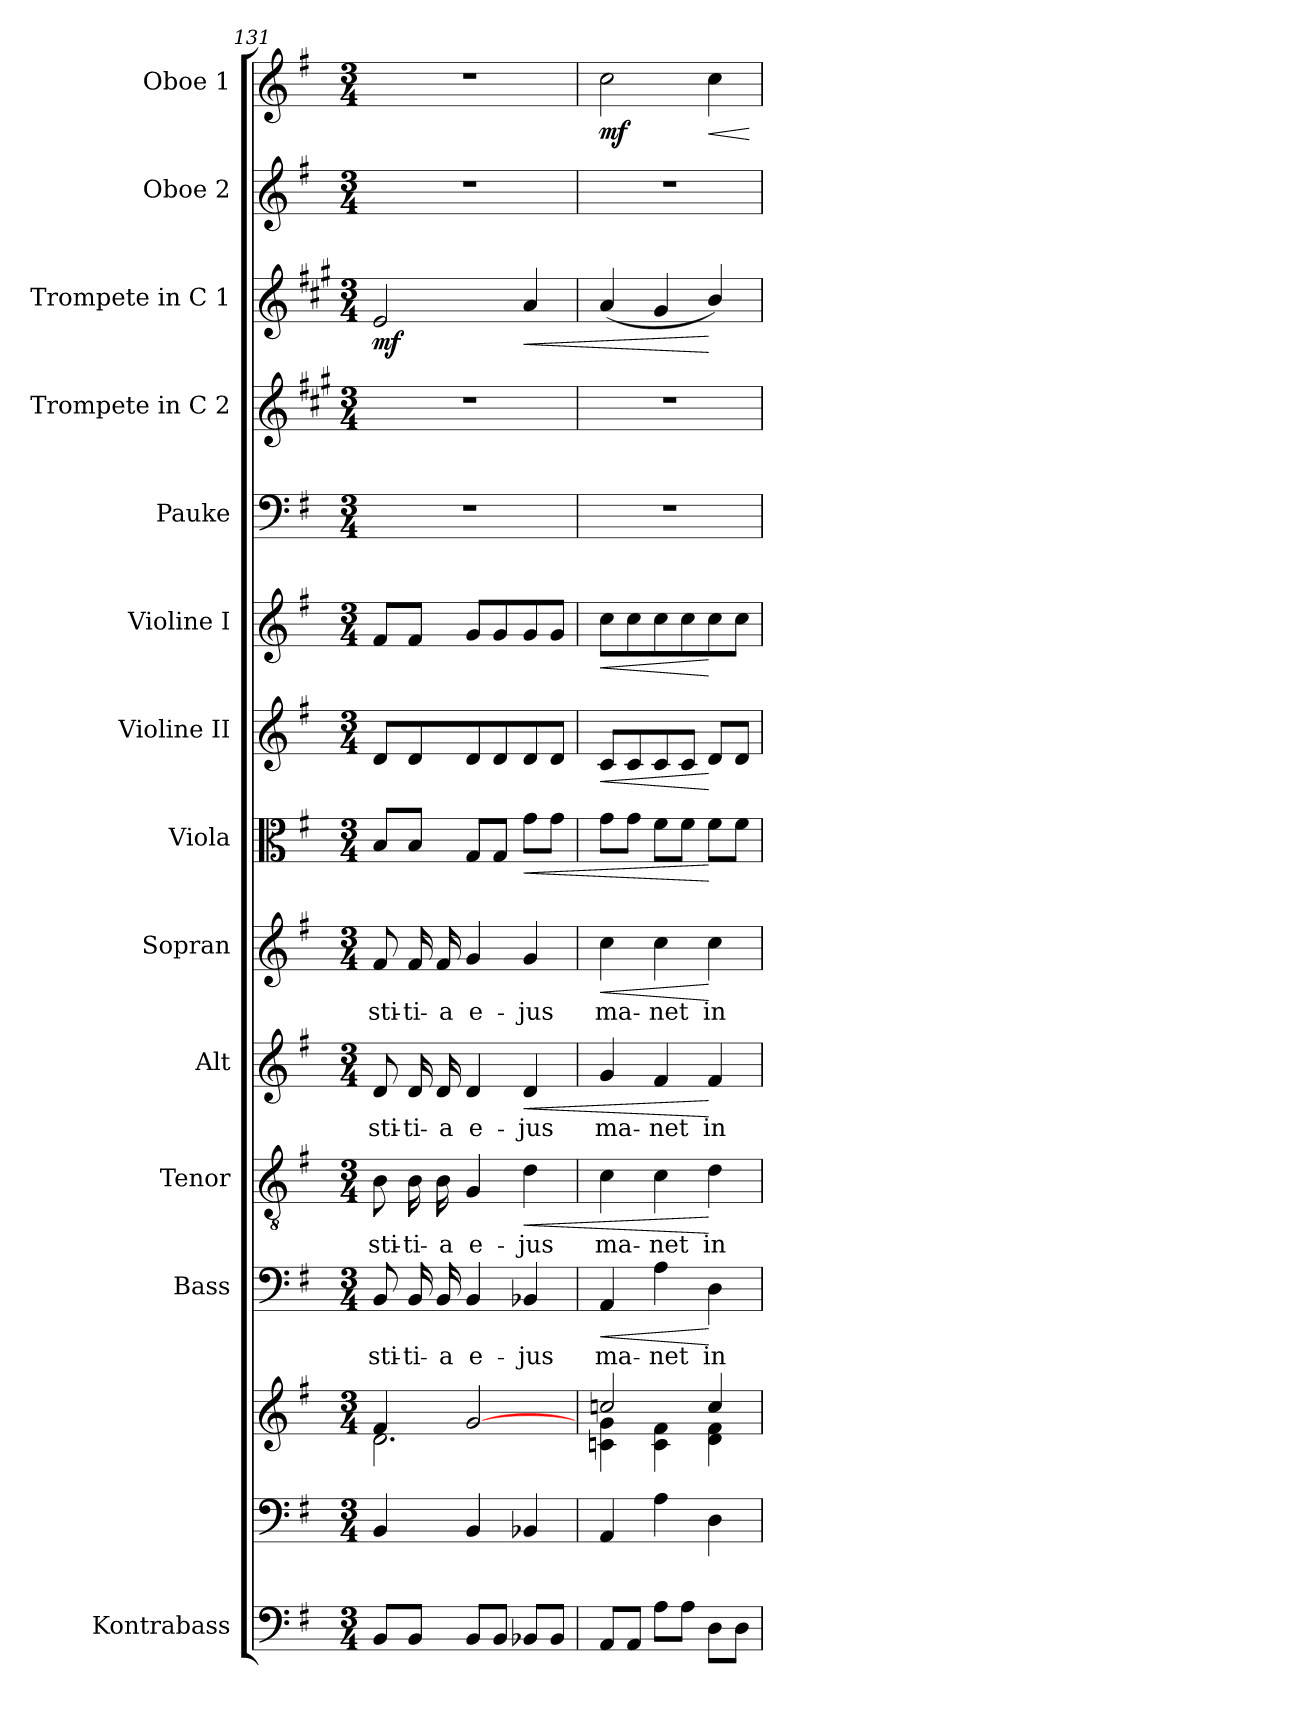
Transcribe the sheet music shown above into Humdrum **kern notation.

**kern	**kern	**kern	**kern	**text	**dynam	**kern	**text	**dynam	**kern	**text	**dynam	**kern	**text	**dynam	**kern	**dynam	**kern	**dynam	**kern	**dynam	**kern	**kern	**kern	**dynam	**kern	**kern	**dynam
*part14	*part13	*part13	*part12	*part12	*part12	*part11	*part11	*part11	*part10	*part10	*part10	*part9	*part9	*part9	*part8	*part8	*part7	*part7	*part6	*part6	*part5	*part4	*part3	*part3	*part2	*part1	*part1
*staff15	*staff14	*staff13	*staff12	*staff12	*staff12	*staff11	*staff11	*staff11	*staff10	*staff10	*staff10	*staff9	*staff9	*staff9	*staff8	*staff8	*staff7	*staff7	*staff6	*staff6	*staff5	*staff4	*staff3	*staff3	*staff2	*staff1	*staff1
*I"Kontrabass	*	*	*I"Bass	*	*	*I"Tenor	*	*	*I"Alt	*	*	*I"Sopran	*	*	*I"Viola	*	*I"Violine II	*	*I"Violine I	*	*I"Pauke	*I"Trompete in C 2	*I"Trompete in C 1	*	*I"Oboe 2	*I"Oboe 1	*
*I'Kb.	*	*	*I'B	*	*	*I'T	*	*	*I'A	*	*	*I'S	*	*	*I'Vla.	*	*I'Vl. II	*	*I'Vl. I	*	*I'Pk.	*	*	*	*I'Ob. 2	*I'Ob. 1	*
*clefF4	*clefF4	*clefG2	*clefF4	*	*	*clefGv2	*	*	*clefG2	*	*	*clefG2	*	*	*clefC3	*	*clefG2	*	*clefG2	*	*clefF4	*clefG2	*clefG2	*	*clefG2	*clefG2	*
*ITrd7c12	*	*	*	*	*	*	*	*	*	*	*	*	*	*	*	*	*	*	*	*	*	*ITrd1c2	*ITrd1c2	*	*	*	*
*k[f#]	*k[f#]	*k[f#]	*k[f#]	*	*	*k[f#]	*	*	*k[f#]	*	*	*k[f#]	*	*	*k[f#]	*	*k[f#]	*	*k[f#]	*	*k[f#]	*k[f#]	*k[f#]	*	*k[f#]	*k[f#]	*
*G:	*G:	*G:	*G:	*	*	*G:	*	*	*G:	*	*	*G:	*	*	*G:	*	*G:	*	*G:	*	*G:	*G:	*G:	*	*G:	*G:	*
*M3/4	*M3/4	*M3/4	*M3/4	*	*	*M3/4	*	*	*M3/4	*	*	*M3/4	*	*	*M3/4	*	*M3/4	*	*M3/4	*	*M3/4	*M3/4	*M3/4	*	*M3/4	*M3/4	*
=131	=131	=131	=131	=131	=131	=131	=131	=131	=131	=131	=131	=131	=131	=131	=131	=131	=131	=131	=131	=131	=131	=131	=131	=131	=131	=131	=131
*	*	*^	*	*	*	*	*	*	*	*	*	*	*	*	*	*	*	*	*	*	*	*	*	*	*	*	*
!	!	!	!	!	!LO:LY:b	!	!	!LO:LY:b	!	!	!LO:LY:b	!	!	!LO:LY:b	!	!	!	!	!	!	!	!	!	!	!LO:DY:b	!	!	!
8BBB/L	4BB/	4f#/	2.d\	8BB/	-sti-	.	8B\	-sti-	.	8d/	-sti-	.	8f#/	-sti-	.	8B/L	.	8d/L	.	8f#/L	.	2.r	2.r	2d/	mf	2.r	2.r	.
!	!	!	!	!	!LO:LY:b	!	!	!LO:LY:b	!	!	!LO:LY:b	!	!	!LO:LY:b	!	!	!	!	!	!	!	!	!	!	!	!	!	!
8BBB/J	.	.	.	16BB/	-ti-	.	16B\	-ti-	.	16d/	-ti-	.	16f#/	-ti-	.	8B/J	.	8d/	.	8f#/J	.	.	.	.	.	.	.	.
!	!	!	!	!	!LO:LY:b	!	!	!LO:LY:b	!	!	!LO:LY:b	!	!	!LO:LY:b	!	!	!	!	!	!	!	!	!	!	!	!	!	!
.	.	.	.	16BB/	-a	.	16B\	-a	.	16d/	-a	.	16f#/	-a	.	.	.	.	.	.	.	.	.	.	.	.	.	.
!	!	!	!	!	!LO:LY:b	!	!	!LO:LY:b	!	!	!LO:LY:b	!	!	!LO:LY:b	!	!	!	!	!	!	!	!	!	!	!	!	!	!
8BBB/L	4BB/	[>2g/	.	4BB/	e-	.	4G/	e-	.	4d/	e-	.	4g/	e-	.	8G/L	.	8d/	.	8g/L	.	.	.	.	.	.	.	.
8BBB/J	.	.	.	.	.	.	.	.	.	.	.	.	.	.	.	8G/J	.	8d/	.	8g/	.	.	.	.	.	.	.	.
!	!	!	!	!	!LO:LY:b	!	!	!LO:LY:b	!LO:HP:b	!	!LO:LY:b	!LO:HP:b	!	!LO:LY:b	!	!	!LO:HP:b	!	!	!	!	!	!	!	!LO:HP:b	!	!	!
8BBB-X/L	4BB-X/	.	.	4BB-X/	-jus	.	4d\	-jus	<	4d/	-jus	<	4g/	-jus	.	8g\L	<	8d/	.	8g/	.	.	.	4g/	<	.	.	.
8BBB-/J	.	.	.	.	.	.	.	.	.	.	.	.	.	.	.	8g\J	.	8d/J	.	8g/J	.	.	.	.	.	.	.	.
=132	=132	=132	=132	=132	=132	=132	=132	=132	=132	=132	=132	=132	=132	=132	=132	=132	=132	=132	=132	=132	=132	=132	=132	=132	=132	=132	=132	=132
!	!	!	!	!	!LO:LY:b	!LO:HP:b	!	!LO:LY:b	!	!	!LO:LY:b	!	!	!LO:LY:b	!LO:HP:b	!	!	!	!LO:HP:b	!	!LO:HP:b	!	!	!	!	!	!	!LO:DY:b
8AAA/L	4AA/	2ccn/	4cn\ 4g\	4AA/	ma-	<	4c\	ma-	.	4g/	ma-	.	4cc\	ma-	<	8g\L	.	8c/L	<	8cc\L	<	2.r	2.r	(<4g/	.	2.r	2cc\	mf
8AAA/J	.	.	.	.	.	.	.	.	.	.	.	.	.	.	.	8g\J	.	8c/	.	8cc\	.	.	.	.	.	.	.	.
!	!	!	!	!	!LO:LY:b	!	!	!LO:LY:b	!	!	!LO:LY:b	!	!	!LO:LY:b	!	!	!	!	!	!	!	!	!	!	!	!	!	!
8AA\L	4A\	.	4c\ 4f#\	4A\	-net	.	4c\	-net	.	4f#/	-net	.	4cc\	-net	.	8f#\L	.	8c/	.	8cc\	.	.	.	4f#/	.	.	.	.
8AA\J	.	.	.	.	.	.	.	.	.	.	.	.	.	.	.	8f#\J	.	8c/J	.	8cc\	.	.	.	.	.	.	.	.
!	!	!	!	!	!LO:LY:b	!	!	!LO:LY:b	!	!	!LO:LY:b	!	!	!LO:LY:b	!	!	!	!	!	!	!	!	!	!	!	!	!	!LO:HP:b
8DD\L	4D\	4cc/	4d\ 4f#\	4D\	in	[	4d\	in	[	4f#/	in	[	4cc\	in	[	8f#\L	[	8d/L	[	8cc\	[	.	.	4a/)	[	.	4cc\	<
8DD\J	.	.	.	.	.	.	.	.	.	.	.	.	.	.	.	8f#\J	.	8d/J	.	8cc\J	.	.	.	.	.	.	.	.
*	*	*v	*v	*	*	*	*	*	*	*	*	*	*	*	*	*	*	*	*	*	*	*	*	*	*	*	*	*
.	.	.	.	.	.	.	.	.	.	.	.	.	.	.	.	.	.	.	.	.	.	.	.	.	.	.	[
=	=	=	=	=	=	=	=	=	=	=	=	=	=	=	=	=	=	=	=	=	=	=	=	=	=	=	=
*-	*-	*-	*-	*-	*-	*-	*-	*-	*-	*-	*-	*-	*-	*-	*-	*-	*-	*-	*-	*-	*-	*-	*-	*-	*-	*-	*-
